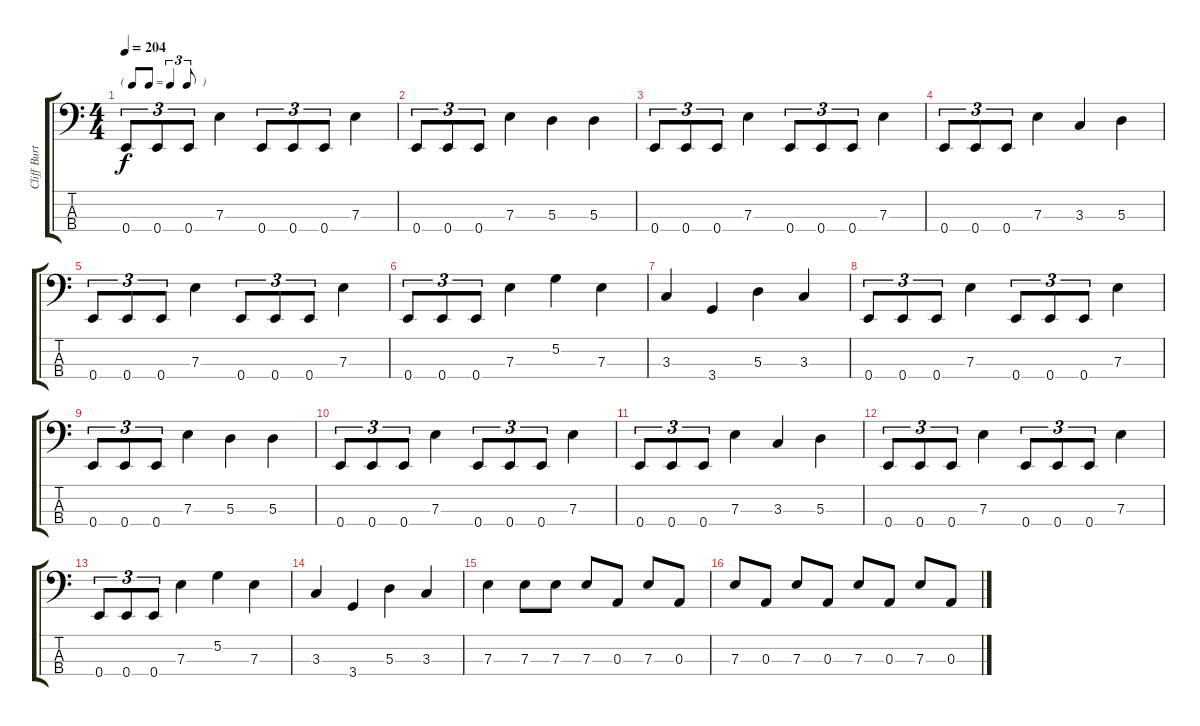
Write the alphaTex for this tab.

\track ("Cliff Burton" "Cliff Burt") {instrument electricbassfinger}
\staff {score tabs}
\tuning (G2 D2 A1 E1) {hide}
\ts (4 4)
\tf triplet8th
\tempo 204
\clef f4
\ks c
0.4.8{tu (3 2) dy f} 0.4.8{tu (3 2)} 0.4.8{tu (3 2)} 7.3.4 0.4.8{tu (3 2)} 0.4.8{tu (3 2)} 0.4.8{tu (3 2)} 7.3.4 |
0.4.8{tu (3 2)} 0.4.8{tu (3 2)} 0.4.8{tu (3 2)} 7.3.4 5.3.4 5.3.4 |
0.4.8{tu (3 2)} 0.4.8{tu (3 2)} 0.4.8{tu (3 2)} 7.3.4 0.4.8{tu (3 2)} 0.4.8{tu (3 2)} 0.4.8{tu (3 2)} 7.3.4 |
0.4.8{tu (3 2)} 0.4.8{tu (3 2)} 0.4.8{tu (3 2)} 7.3.4 3.3.4 5.3.4 |
0.4.8{tu (3 2)} 0.4.8{tu (3 2)} 0.4.8{tu (3 2)} 7.3.4 0.4.8{tu (3 2)} 0.4.8{tu (3 2)} 0.4.8{tu (3 2)} 7.3.4 |
0.4.8{tu (3 2)} 0.4.8{tu (3 2)} 0.4.8{tu (3 2)} 7.3.4 5.2.4 7.3.4 |
3.3.4 3.4.4 5.3.4 3.3.4 |
0.4.8{tu (3 2)} 0.4.8{tu (3 2)} 0.4.8{tu (3 2)} 7.3.4 0.4.8{tu (3 2)} 0.4.8{tu (3 2)} 0.4.8{tu (3 2)} 7.3.4 |
0.4.8{tu (3 2)} 0.4.8{tu (3 2)} 0.4.8{tu (3 2)} 7.3.4 5.3.4 5.3.4 |
0.4.8{tu (3 2)} 0.4.8{tu (3 2)} 0.4.8{tu (3 2)} 7.3.4 0.4.8{tu (3 2)} 0.4.8{tu (3 2)} 0.4.8{tu (3 2)} 7.3.4 |
0.4.8{tu (3 2)} 0.4.8{tu (3 2)} 0.4.8{tu (3 2)} 7.3.4 3.3.4 5.3.4 |
0.4.8{tu (3 2)} 0.4.8{tu (3 2)} 0.4.8{tu (3 2)} 7.3.4 0.4.8{tu (3 2)} 0.4.8{tu (3 2)} 0.4.8{tu (3 2)} 7.3.4 |
0.4.8{tu (3 2)} 0.4.8{tu (3 2)} 0.4.8{tu (3 2)} 7.3.4 5.2.4 7.3.4 |
3.3.4 3.4.4 5.3.4 3.3.4 |
7.3.4 7.3.8 7.3.8 7.3.8 0.3.8 7.3.8 0.3.8 |
7.3.8 0.3.8 7.3.8 0.3.8 7.3.8 0.3.8 7.3.8 0.3.8
